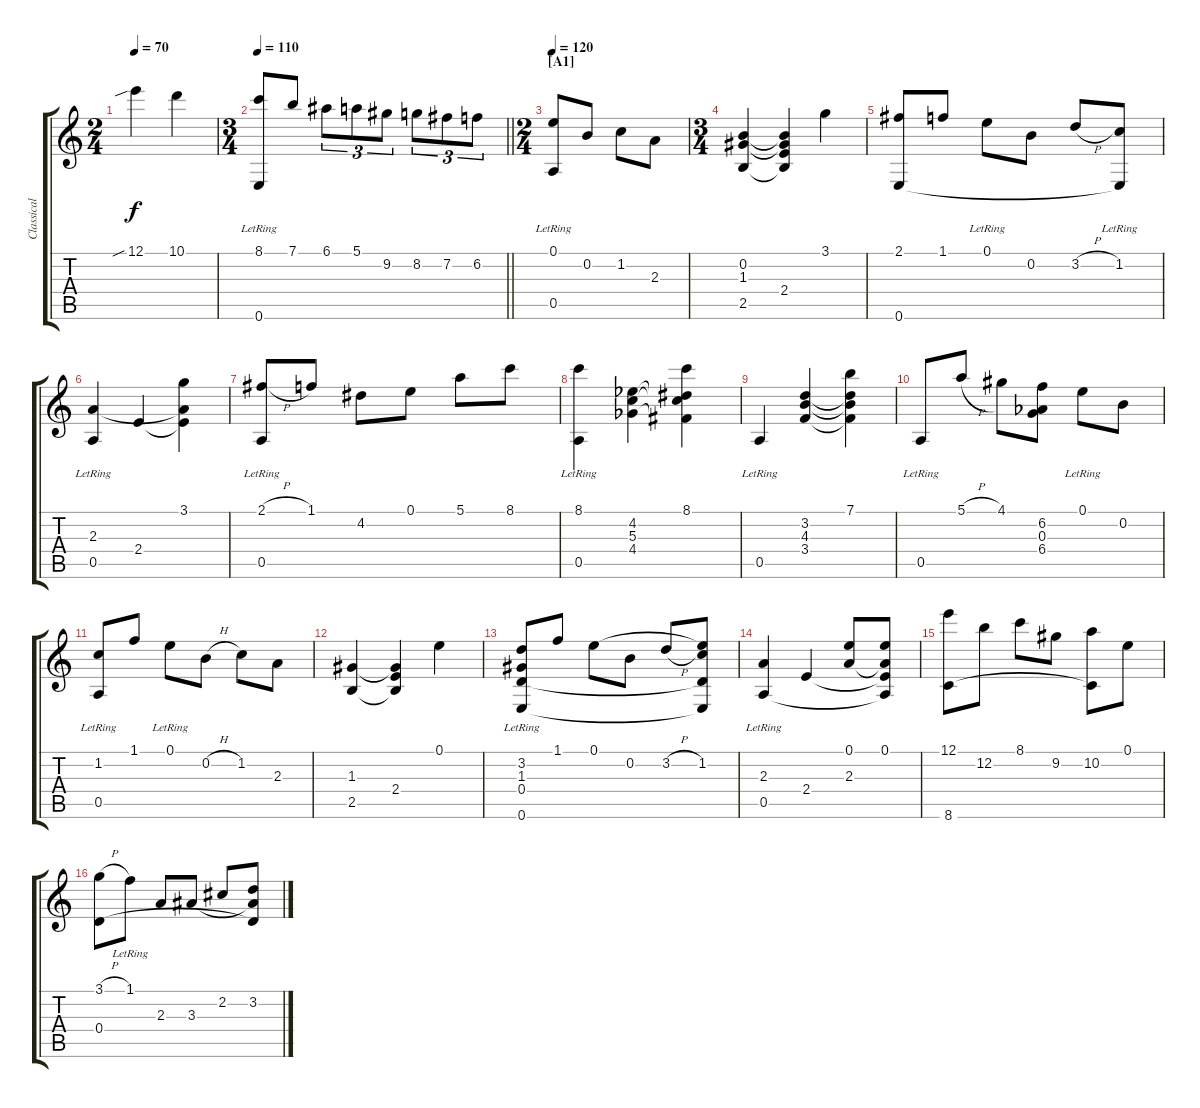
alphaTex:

\track ("Classical Guitar" "Classical ") {instrument acousticguitarnylon}
\staff {score tabs}
\tuning (E4 B3 G3 D3 A2 E2) {hide}
\ts (2 4)
\tempo 70
\clef g2
\ks c
12.1{sib}.4{dy f} 10.1.4 |
\ts (3 4)
\tempo 110
\barLineRight lightlight
(8.1 0.6{lr}).8 7.1.8 6.1.8{tu (3 2)} 5.1.8{tu (3 2)} 9.2.8{tu (3 2)} 8.2.8{tu (3 2)} 7.2.8{tu (3 2)} 6.2.8{tu (3 2)} |
\ts (2 4)
\section ("" "[A1]")
\tempo 120
(0.1{lr} 0.5{lr}).8 0.2.8 1.2.8 2.3.8 |
\ts (3 4)
(0.2 1.3 2.5).4 (0.2{t} 1.3{t} 2.4 2.5{t}).4 3.1.4 |
(2.1 0.6).8 1.1.8 0.1{lr}.8 0.2.8 3.2{h}.8 (1.2{lr} 0.6{t}).8 |
(2.3 0.5{lr}).4 2.4.4 (3.1 2.3{t} 2.4{t}).4 |
(2.1{h} 0.5{lr}).8 1.1.8 4.2.8 0.1.8 5.1.8 8.1.8 |
(8.1{lr} 0.5{lr}).4 (4.2{acc b} 5.3 4.4{acc b}).4 (8.1 4.2{t} 5.3{t} 4.4{t}).4 |
0.5{lr}.4 (3.2 4.3 3.4).4 (7.1 3.2{t} 4.3{t} 3.4{t}).4 |
0.5{lr}.8 5.1{h}.8 4.1.8 (6.2 0.3 6.4{acc b}).8 0.1{lr}.8 0.2.8 |
(1.2 0.5{lr}).8 1.1.8 0.1{lr}.8 0.2{h}.8 1.2.8 2.3.8 |
(1.3 2.5).4 (1.3{t} 2.4 2.5{t}).4 0.1.4 |
(3.2{lr} 1.3 0.4 0.6).8 1.1.8 0.1.8 0.2.8 3.2{h}.8 (0.1{t} 1.2 0.4{t} 0.6{t}).8 |
(2.3{lr} 0.5).4 2.4.4 (0.1 2.3).8 (0.1 2.3{t} 2.4{t} 0.5{t}).8 |
(12.1 8.6).8 12.2.8 8.1.8 9.2.8 (10.2 8.6{t}).8 0.1.8 |
(3.1{h} 0.4).8 1.1{lr}.8 2.3.8 3.3.8 2.2.8 (3.2 3.3{t} 0.4{t}).8
